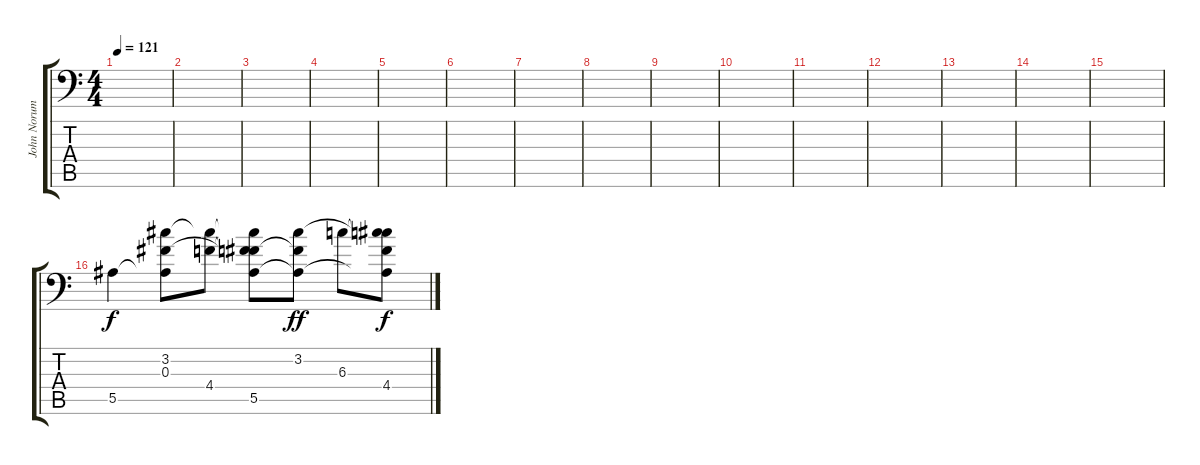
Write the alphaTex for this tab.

\track ("John Norum" "John Norum") {instrument electricguitarclean}
\staff {score tabs}
\tuning (Eb4 Bb3 Gb3 Db3 F2 Bb1) {hide}
\ts (4 4)
\tempo 121
\clef f4
\ks c
|
|
|
|
|
|
|
|
|
|
|
|
|
|
|
5.5.4 (3.2 0.3 5.5{t}).8 (3.2{t} 4.4).8 (3.2{t} 0.3{t} 4.4{t} 5.5).8 (3.2 4.4{t} 5.5{t}).8{dy ff} 6.3.8 (3.2{t} 6.3{t} 4.4 5.5{t}).8{dy f}
